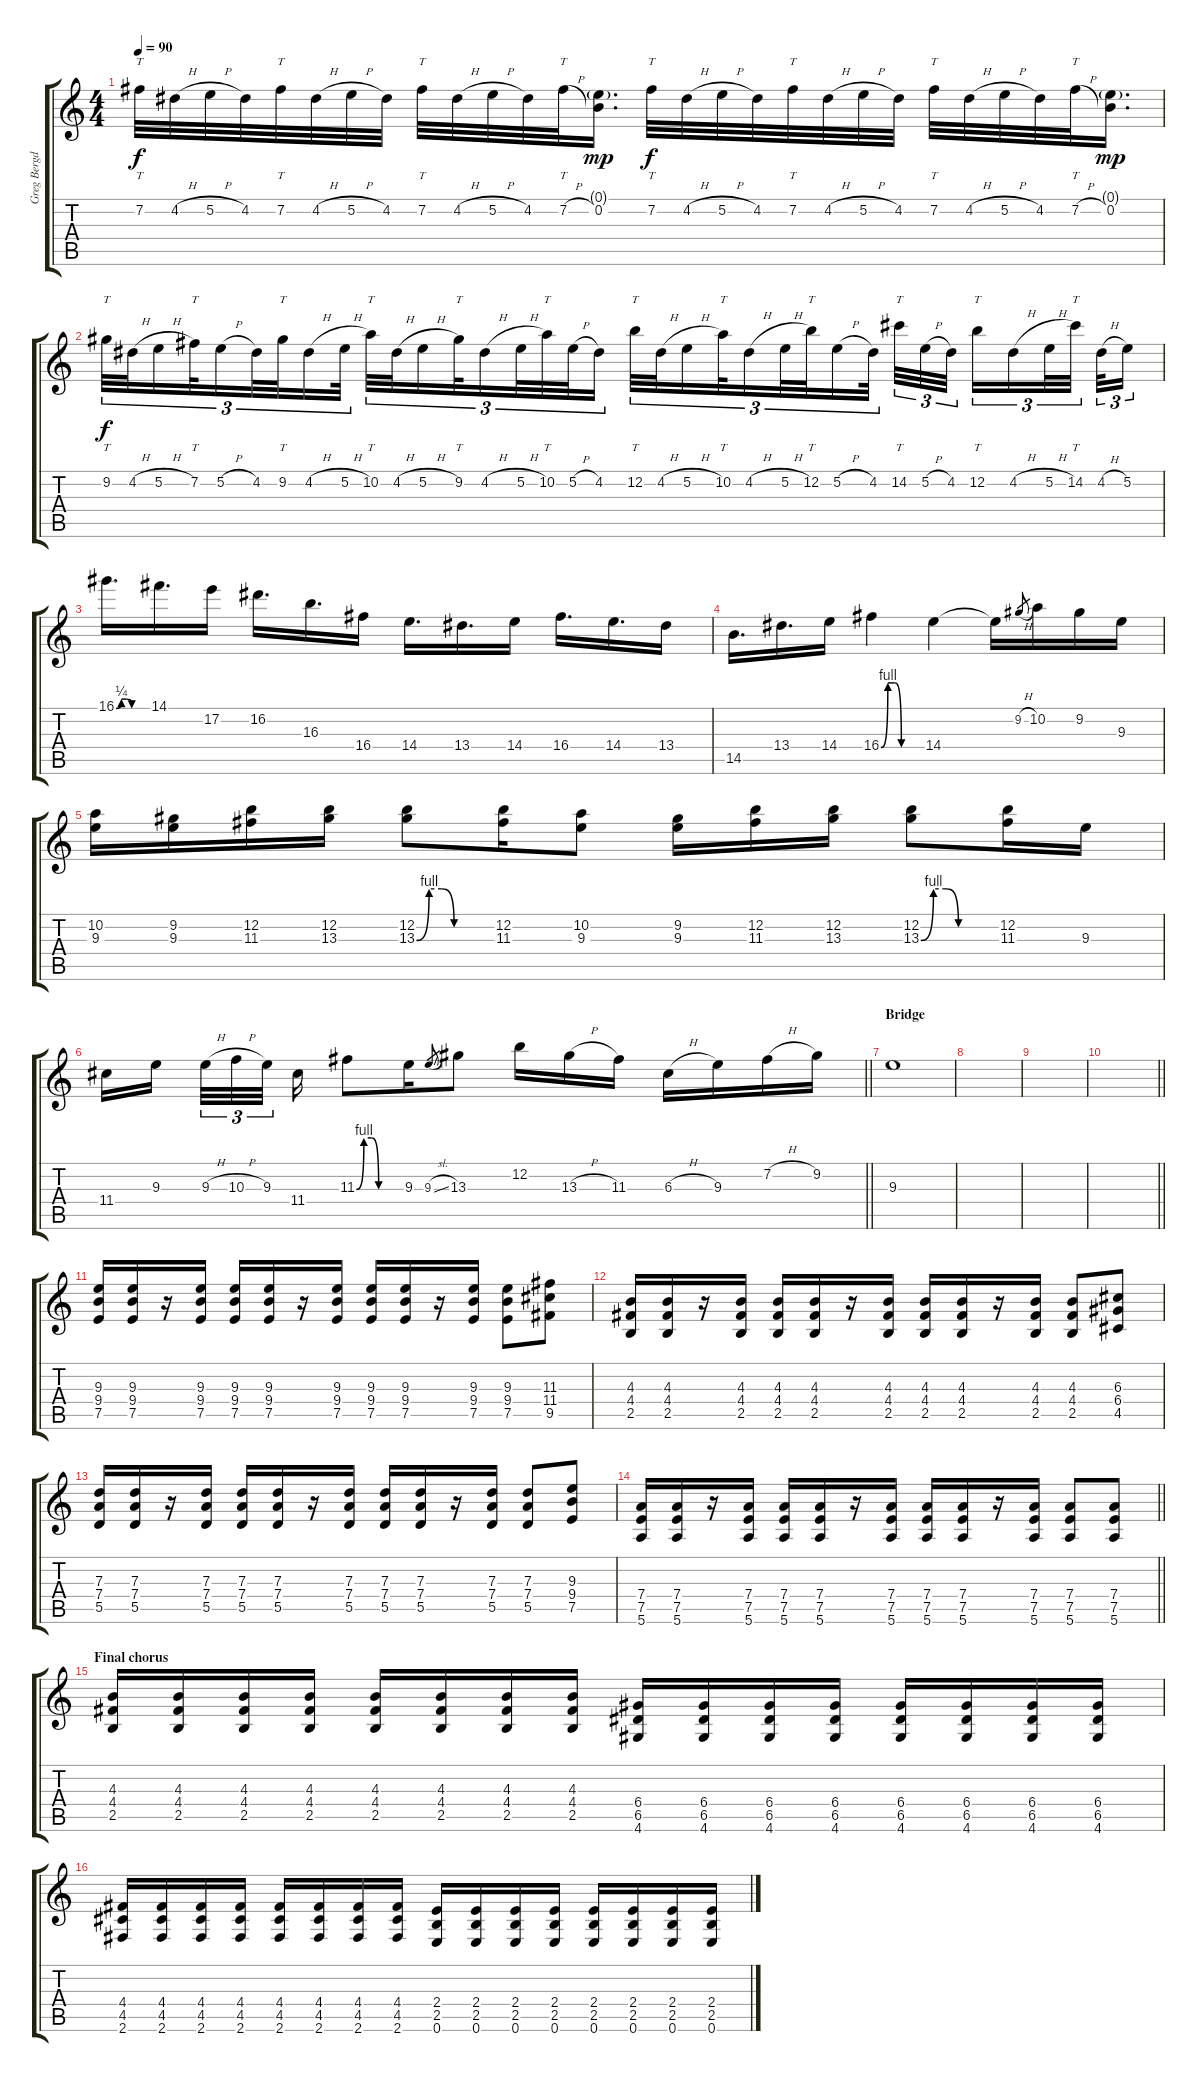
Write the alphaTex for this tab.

\track ("Greg Bergdorf - Guitar" "Greg Bergd") {instrument distortionguitar}
\staff {score tabs}
\tuning (E4 B3 G3 D3 A2 E2) {hide}
\ts (4 4)
\tempo 90
\clef g2
\ks c
7.2.32{tt dy f} 4.2{h}.32 5.2{h}.32 4.2.32 7.2.32{tt} 4.2{h}.32 5.2{h}.32 4.2.32 7.2.32{tt} 4.2{h}.32 5.2{h}.32 4.2.32 7.2{h}.32{tt} (0.1{g} 0.2).16{d dy mp} 7.2.32{tt dy f} 4.2{h}.32 5.2{h}.32 4.2.32 7.2.32{tt} 4.2{h}.32 5.2{h}.32 4.2.32 7.2.32{tt} 4.2{h}.32 5.2{h}.32 4.2.32 7.2{h}.32{tt} (0.1{g} 0.2).16{d dy mp} |
9.2.32{tt tu (3 2) dy f} 4.2{h}.32{tu (3 2)} 5.2{h}.16{tu (3 2)} 7.2.32{tt tu (3 2)} 5.2{h}.16{tu (3 2)} 4.2.32{tu (3 2)} 9.2.32{tt tu (3 2)} 4.2{h}.16{tu (3 2)} 5.2{h}.32{tu (3 2)} 10.2.32{tt tu (3 2)} 4.2{h}.32{tu (3 2)} 5.2{h}.16{tu (3 2)} 9.2.32{tt tu (3 2)} 4.2{h}.16{tu (3 2)} 5.2{h}.32{tu (3 2)} 10.2.32{tt tu (3 2)} 5.2{h}.32{tu (3 2)} 4.2.16{tu (3 2)} 12.2.32{tt tu (3 2)} 4.2{h}.32{tu (3 2)} 5.2{h}.16{tu (3 2)} 10.2.32{tt tu (3 2)} 4.2{h}.16{tu (3 2)} 5.2{h}.32{tu (3 2)} 12.2.32{tt tu (3 2)} 5.2{h}.16{tu (3 2)} 4.2.32{tu (3 2)} 14.2.32{tt tu (3 2)} 5.2{h}.32{tu (3 2)} 4.2.32{tu (3 2) beam splitsecondary} 12.2.16{tt tu (3 2)} 4.2{h}.16{tu (3 2)} 5.2{h}.32{tu (3 2)} 14.2.32{tt tu (3 2) beam splitsecondary} 4.2{h}.32{tu (3 2)} 5.2.16{tu (3 2)} |
16.1{be (custom 0 0 10 1 20 1 30 0 60 0)}.16{d} 14.1.16{d} 17.2.16 16.2.16{d} 16.3.16{d} 16.4.16 14.4.16{d} 13.4.16{d} 14.4.16 16.4.16{d} 14.4.16{d} 13.4.16 |
14.5.16{d} 13.4.16{d} 14.4.16 16.4{be (custom 0 0 10 4 20 4 30 0 60 0)}.4 14.4.4 14.4{t}.16 9.2{h}.8{gr} 10.2.16 9.2.16 9.3.16 |
(10.2 9.3).16 (9.2 9.3).16 (12.2 11.3).16 (12.2 13.3).16 (12.2 13.3{be (custom 0 0 10 4 20 4 30 0 60 0)}).8 (12.2 11.3).16 (10.2 9.3).8 (9.2 9.3).16 (12.2 11.3).16 (12.2 13.3).16 (12.2 13.3{be (custom 0 0 10 4 20 4 30 0 60 0)}).8 (12.2 11.3).16 9.3.16 |
\barLineRight lightlight
11.4.16 9.3.16{beam splitsecondary} 9.3{h}.32{tu (3 2)} 10.3{h}.32{tu (3 2)} 9.3.32{tu (3 2) beam splitsecondary} 11.4.16 11.3{be (custom 0 0 10 4 20 4 30 0 60 0)}.8 9.3.16 9.3{sl}.8{gr} 13.3.8 12.2.16 13.3{h}.16 11.3.16 6.3{h}.16 9.3.16 7.2{h}.16 9.2.16 |
\section ("" "Bridge")
9.3.1 |
|
|
\barLineRight lightlight
|
(9.3 9.4 7.5).16 (9.3 9.4 7.5).16 r.16 (9.3 9.4 7.5).16 (9.3 9.4 7.5).16 (9.3 9.4 7.5).16 r.16 (9.3 9.4 7.5).16 (9.3 9.4 7.5).16 (9.3 9.4 7.5).16 r.16 (9.3 9.4 7.5).16 (9.3 9.4 7.5).8 (11.3 11.4 9.5).8 |
(4.3 4.4 2.5).16 (4.3 4.4 2.5).16 r.16 (4.3 4.4 2.5).16 (4.3 4.4 2.5).16 (4.3 4.4 2.5).16 r.16 (4.3 4.4 2.5).16 (4.3 4.4 2.5).16 (4.3 4.4 2.5).16 r.16 (4.3 4.4 2.5).16 (4.3 4.4 2.5).8 (6.3 6.4 4.5).8 |
(7.3 7.4 5.5).16 (7.3 7.4 5.5).16 r.16 (7.3 7.4 5.5).16 (7.3 7.4 5.5).16 (7.3 7.4 5.5).16 r.16 (7.3 7.4 5.5).16 (7.3 7.4 5.5).16 (7.3 7.4 5.5).16 r.16 (7.3 7.4 5.5).16 (7.3 7.4 5.5).8 (9.3 9.4 7.5).8 |
\barLineRight lightlight
(7.4 7.5 5.6).16 (7.4 7.5 5.6).16 r.16 (7.4 7.5 5.6).16 (7.4 7.5 5.6).16 (7.4 7.5 5.6).16 r.16 (7.4 7.5 5.6).16 (7.4 7.5 5.6).16 (7.4 7.5 5.6).16 r.16 (7.4 7.5 5.6).16 (7.4 7.5 5.6).8 (7.4 7.5 5.6).8 |
\section ("" "Final chorus")
(4.3 4.4 2.5).16 (4.3 4.4 2.5).16 (4.3 4.4 2.5).16 (4.3 4.4 2.5).16 (4.3 4.4 2.5).16 (4.3 4.4 2.5).16 (4.3 4.4 2.5).16 (4.3 4.4 2.5).16 (6.4 6.5 4.6).16 (6.4 6.5 4.6).16 (6.4 6.5 4.6).16 (6.4 6.5 4.6).16 (6.4 6.5 4.6).16 (6.4 6.5 4.6).16 (6.4 6.5 4.6).16 (6.4 6.5 4.6).16 |
(4.4 4.5 2.6).16 (4.4 4.5 2.6).16 (4.4 4.5 2.6).16 (4.4 4.5 2.6).16 (4.4 4.5 2.6).16 (4.4 4.5 2.6).16 (4.4 4.5 2.6).16 (4.4 4.5 2.6).16 (2.4 2.5 0.6).16 (2.4 2.5 0.6).16 (2.4 2.5 0.6).16 (2.4 2.5 0.6).16 (2.4 2.5 0.6).16 (2.4 2.5 0.6).16 (2.4 2.5 0.6).16 (2.4 2.5 0.6).16
